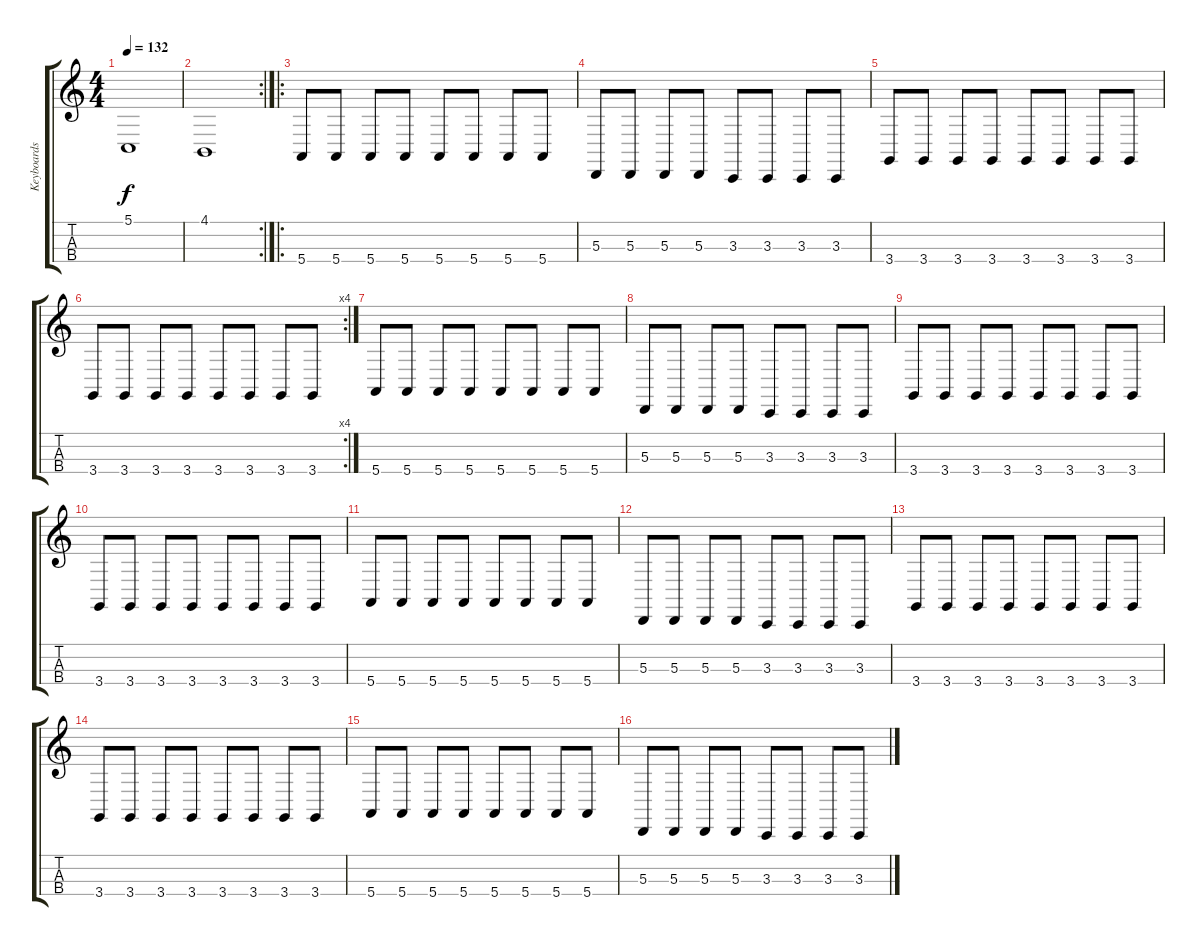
\track ("Keyboards 2" "Keyboards ") {instrument lead2sawtooth}
\staff {score tabs}
\tuning (G2 D2 A1 E2) {hide}
\ts (4 4)
\tempo 132
\clef g2
\ks c
5.1.1{dy f} |
\rc 2
4.1.1 |
\ro
5.4.8 5.4.8 5.4.8 5.4.8 5.4.8 5.4.8 5.4.8 5.4.8 |
5.3.8 5.3.8 5.3.8 5.3.8 3.3.8 3.3.8 3.3.8 3.3.8 |
3.4.8 3.4.8 3.4.8 3.4.8 3.4.8 3.4.8 3.4.8 3.4.8 |
\rc 4
3.4.8 3.4.8 3.4.8 3.4.8 3.4.8 3.4.8 3.4.8 3.4.8 |
5.4.8 5.4.8 5.4.8 5.4.8 5.4.8 5.4.8 5.4.8 5.4.8 |
5.3.8 5.3.8 5.3.8 5.3.8 3.3.8 3.3.8 3.3.8 3.3.8 |
3.4.8 3.4.8 3.4.8 3.4.8 3.4.8 3.4.8 3.4.8 3.4.8 |
3.4.8 3.4.8 3.4.8 3.4.8 3.4.8 3.4.8 3.4.8 3.4.8 |
5.4.8 5.4.8 5.4.8 5.4.8 5.4.8 5.4.8 5.4.8 5.4.8 |
5.3.8 5.3.8 5.3.8 5.3.8 3.3.8 3.3.8 3.3.8 3.3.8 |
3.4.8 3.4.8 3.4.8 3.4.8 3.4.8 3.4.8 3.4.8 3.4.8 |
3.4.8 3.4.8 3.4.8 3.4.8 3.4.8 3.4.8 3.4.8 3.4.8 |
5.4.8 5.4.8 5.4.8 5.4.8 5.4.8 5.4.8 5.4.8 5.4.8 |
5.3.8 5.3.8 5.3.8 5.3.8 3.3.8 3.3.8 3.3.8 3.3.8
